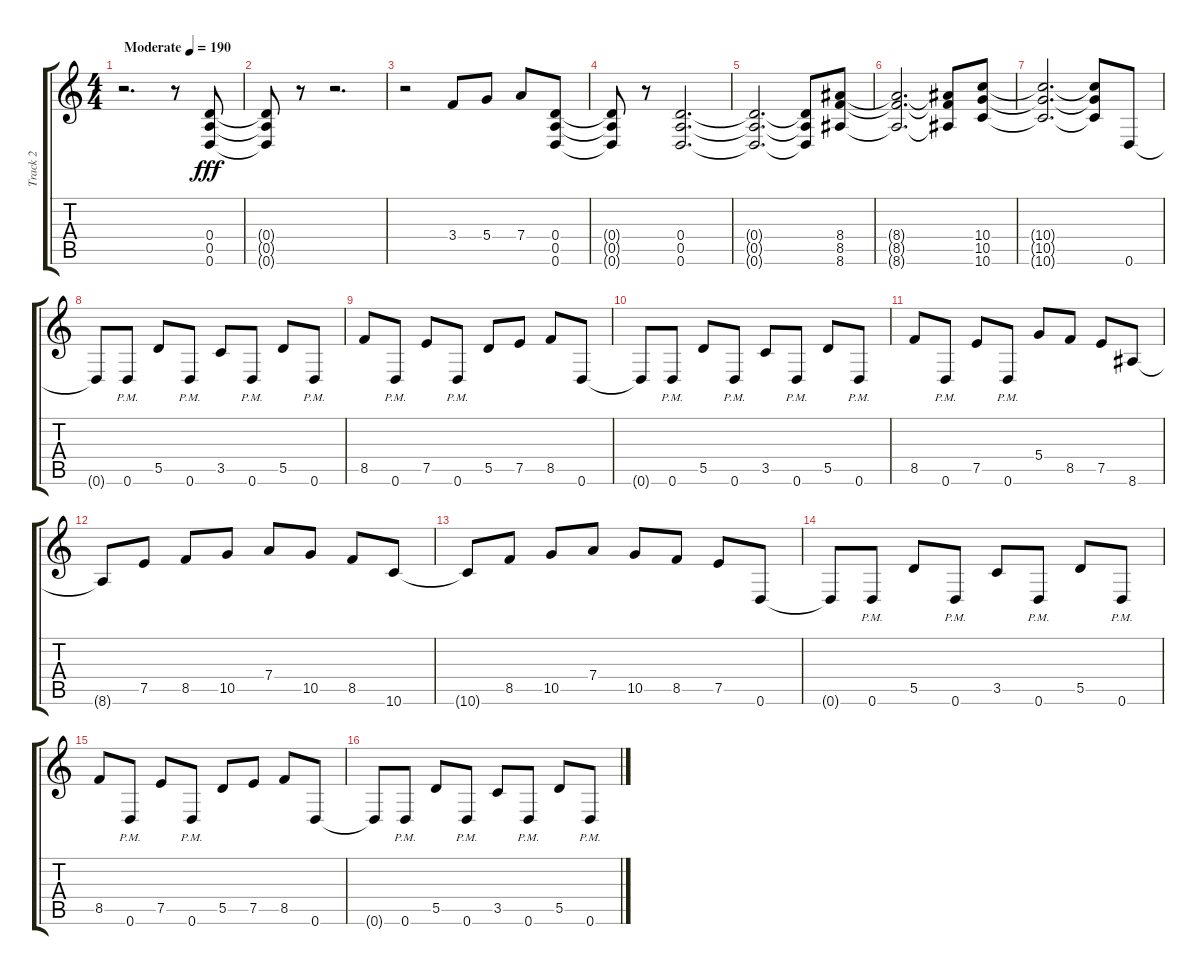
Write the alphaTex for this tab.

\track ("Track 2" "Track 2") {instrument distortionguitar}
\staff {score tabs}
\tuning (E4 B3 G3 D3 A2 D2) {hide}
\ts (4 4)
\tempo (190 "Moderate")
\clef g2
\ks c
r.2{d dy fff instrument distortionguitar} r.8 (0.4 0.5 0.6).8 |
(0.4{t} 0.5{t} 0.6{t}).8 r.8 r.2{d} |
r.2 3.4.8 5.4.8 7.4.8 (0.4 0.5 0.6).8 |
(0.4{t} 0.5{t} 0.6{t}).8 r.8 (0.4 0.5 0.6).2{d} |
(0.4{t} 0.5{t} 0.6{t}).2{d} (0.4{t} 0.5{t} 0.6{t}).8 (8.4 8.5 8.6).8 |
(8.4{t} 8.5{t} 8.6{t}).2{d} (8.4{t} 8.5{t} 8.6{t}).8 (10.4 10.5 10.6).8 |
(10.4{t} 10.5{t} 10.6{t}).2{d} (10.4{t} 10.5{t} 10.6{t}).8 0.6.8 |
0.6{t}.8 0.6{pm}.8 5.5.8 0.6{pm}.8 3.5.8 0.6{pm}.8 5.5.8 0.6{pm}.8 |
8.5.8 0.6{pm}.8 7.5.8 0.6{pm}.8 5.5.8 7.5.8 8.5.8 0.6.8 |
0.6{t}.8 0.6{pm}.8 5.5.8 0.6{pm}.8 3.5.8 0.6{pm}.8 5.5.8 0.6{pm}.8 |
8.5.8 0.6{pm}.8 7.5.8 0.6{pm}.8 5.4.8 8.5.8 7.5.8 8.6.8 |
8.6{t}.8 7.5.8 8.5.8 10.5.8 7.4.8 10.5.8 8.5.8 10.6.8 |
10.6{t}.8 8.5.8 10.5.8 7.4.8 10.5.8 8.5.8 7.5.8 0.6.8 |
0.6{t}.8 0.6{pm}.8 5.5.8 0.6{pm}.8 3.5.8 0.6{pm}.8 5.5.8 0.6{pm}.8 |
8.5.8 0.6{pm}.8 7.5.8 0.6{pm}.8 5.5.8 7.5.8 8.5.8 0.6.8 |
0.6{t}.8 0.6{pm}.8 5.5.8 0.6{pm}.8 3.5.8 0.6{pm}.8 5.5.8 0.6{pm}.8
